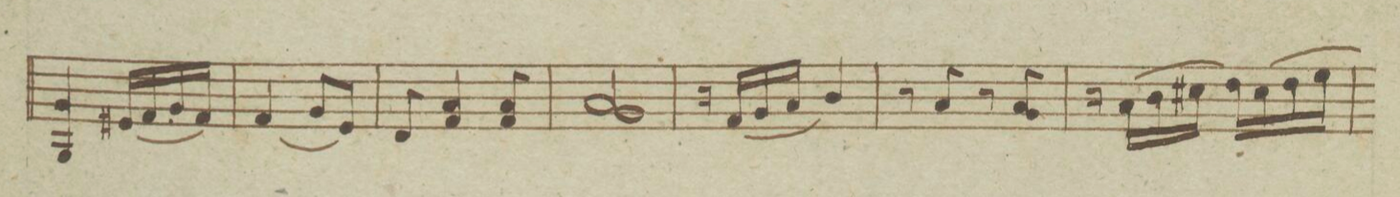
**kern	**dynam
*I"Violino Primo	*
*clefG2	*
*k[f#]	*
*met(c)	*
*M2/4	*
4g 4G/	.
(16e#X/LL	.
16f#/	.
16g/	.
16f#/JJ)	.
=102	=102
(4f#/	.
8g/L	.
8e/J)	.
=103	=103
8d/	.
4a 4f#/	.
8a 8f#/	.
=104	=104
2a 2g/	.
=105	=105
16r	.
(16f#/LL	.
16g/	.
16a/JJ	.
4b/)	.
=106	=106
8r	.
8a/	.
8r	.
8a 8g/	.
=107	=107
16r	.
(16a\LL	.
16b\	.
16cc#X\JJ	.
16dd\LL)	.
(16cc#\	.
16dd\	.
16ee\JJ	.
=108	=108
*-	*-
